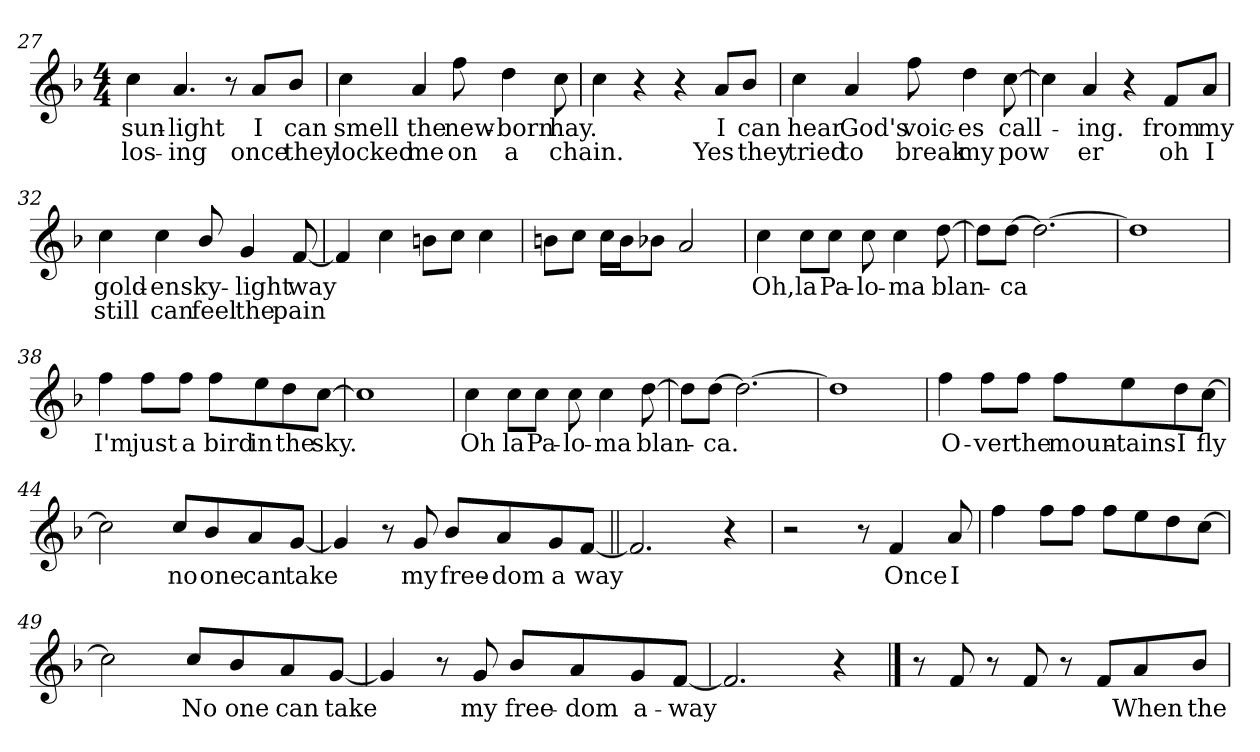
**kern	**text	**text
*part1	*part1	*part1
*staff1	*staff1	*staff1
*clefG2	*	*
*k[b-]	*	*
*F:	*	*
*M4/4	*	*
=27	=27	=27
4cc\	sun-	los-
4.a/	-light	-ing
8r	.	.
8a/L	I	once
8b-/J	can	they
=28	=28	=28
4cc\	smell	locked
4a/	the	me
8ff\	new-	on
4dd\	-born	a
8cc\	hay.	chain.
=29	=29	=29
4cc\	.	.
4r	.	.
4r	.	.
8a/L	I	Yes
8b-/J	can	they
!!LO:LB:g=z
=30	=30	=30
4cc\	hear	tried
4a/	God's	to
8ff\	voic-	break
4dd\	-es	my
[8cc\	call-	pow
=31	=31	=31
4cc\]	.	.
4a/	-ing.	er
4r	.	.
8f/L	from	oh
8a/J	my	I
=32	=32	=32
4cc\	gold-	still
4cc\	-en	can
8b-/	sky-	feel
4g/	-light	the
[8f/	way	pain
=33	=33	=33
4f/]	.	.
4cc\	.	.
8bn\L	.	.
8cc\J	.	.
4cc\	.	.
=34	=34	=34
8bn\L	.	.
8cc\J	.	.
16cc\LL	.	.
16b\J	.	.
8b-X\J	.	.
2a/	.	.
!!LO:PB:g=z
=35	=35	=35
4cc\	Oh,	.
8cc\L	la	.
8cc\J	Pa-	.
8cc\	-lo-	.
4cc\	-ma	.
[8dd\	blan-	.
=36	=36	=36
8dd\L]	.	.
[8dd\J	-ca	.
2.dd\_	.	.
=37	=37	=37
1dd]	.	.
=38	=38	=38
4ff\	I'm	.
8ff\L	just	.
8ff\J	a	.
8ff\L	bird	.
8ee\	in	.
8dd\	the	.
[8cc\J	sky.	.
=39	=39	=39
1cc]	.	.
!!LO:LB:g=z
=40	=40	=40
4cc\	Oh	.
8cc\L	la	.
8cc\J	Pa-	.
8cc\	-lo-	.
4cc\	-ma	.
[8dd\	blan-	.
=41	=41	=41
8dd\L]	.	.
[8dd\J	-ca.	.
2.dd\_	.	.
=42	=42	=42
1dd]	.	.
=43	=43	=43
4ff\	O-	.
8ff\L	-ver	.
8ff\J	the	.
8ff\L	moun-	.
8ee\	-tains	.
8dd\	I	.
[8cc\J	fly	.
=44	=44	=44
2cc\]	.	.
8cc/L	no	.
8b-/	one	.
8a/	can	.
[8g/J	take	.
!!LO:LB:g=z
=45	=45	=45
4g/]	.	.
8r	.	.
8g/	my	.
8b-/L	free-	.
8a/	-dom	.
8g/	a	.
[8f/J	way	.
=46||	=46||	=46||
2.f/]	.	.
4r	.	.
=47	=47	=47
2r	.	.
8r	.	.
4f/	Once	.
8a/	I	.
=48	=48	=48
4ff\	.	.
8ff\L	.	.
8ff\J	.	.
8ff\L	.	.
8ee\	.	.
8dd\	.	.
[8cc\J	.	.
=49	=49	=49
2cc\]	.	.
8cc/L	No	.
8b-/	one	.
8a/	can	.
[8g/J	take	.
!!LO:LB:g=z
=50	=50	=50
4g/]	.	.
8r	.	.
8g/	my	.
8b-/L	free-	.
8a/	-dom	.
8g/	a-	.
[8f/J	-way	.
=51	=51	=51
2.f/]	.	.
4r	.	.
==52	==52	==52
8r	.	.
8f/	.	.
8r	.	.
8f/	.	.
8r	.	.
8f/L	.	.
8a/	When	.
8b-/J	the	.
=	=	=
*-	*-	*-
